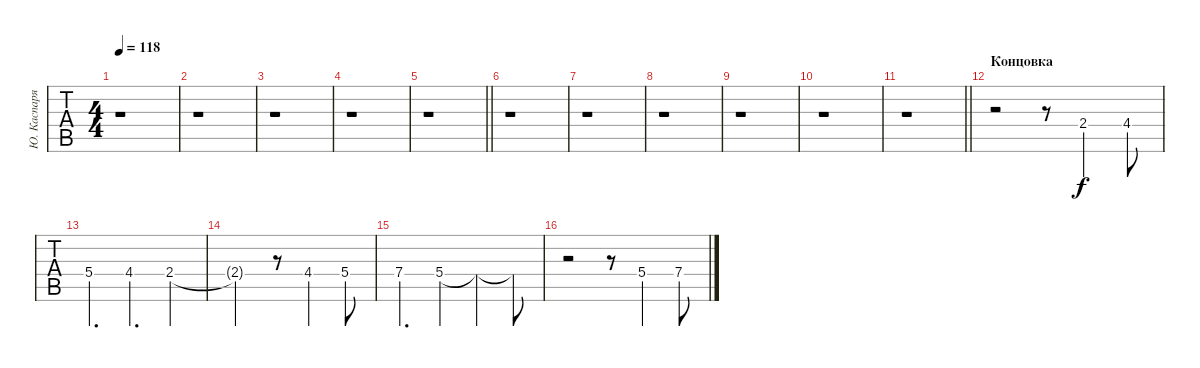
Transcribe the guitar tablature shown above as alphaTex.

\track ("Ю. Каспарян (Доп. гитара)" "Ю. Каспаря") {instrument electricguitarclean}
\staff {tabs}
\tuning (E4 B3 G3 D3 A2 E2) {hide}
\ts (4 4)
\tempo 118
\clef g2
\ks c
r.1{dy f} |
r.1 |
r.1 |
r.1 |
\barLineRight lightlight
r.1 |
r.1 |
r.1 |
r.1 |
r.1 |
r.1 |
\barLineRight lightlight
r.1 |
\section ("" "Концовка")
r.2 r.8 2.4.4 4.4.8 |
5.4.4{d} 4.4.4{d} 2.4.4 |
2.4{t}.2 r.8 4.4.4 5.4.8 |
7.4.4{d} 5.4.4 5.4{t}.4 5.4{t}.8 |
r.2 r.8 5.4.4 7.4.8
